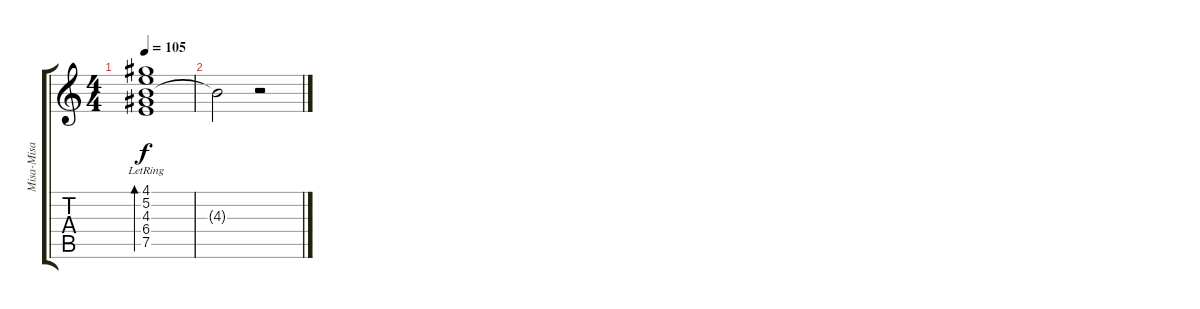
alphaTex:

\track ("Misa-Misa (folk)" "Misa-Misa ") {instrument acousticguitarnylon}
\staff {score tabs}
\tuning (E4 B3 G3 D3 A2 E2) {hide}
\ts (4 4)
\tempo 105
\clef g2
\ks c
(4.1 5.2{lr} 4.3 6.4 7.5).1{bd 240 dy f} |
4.3{t}.2 r.2
